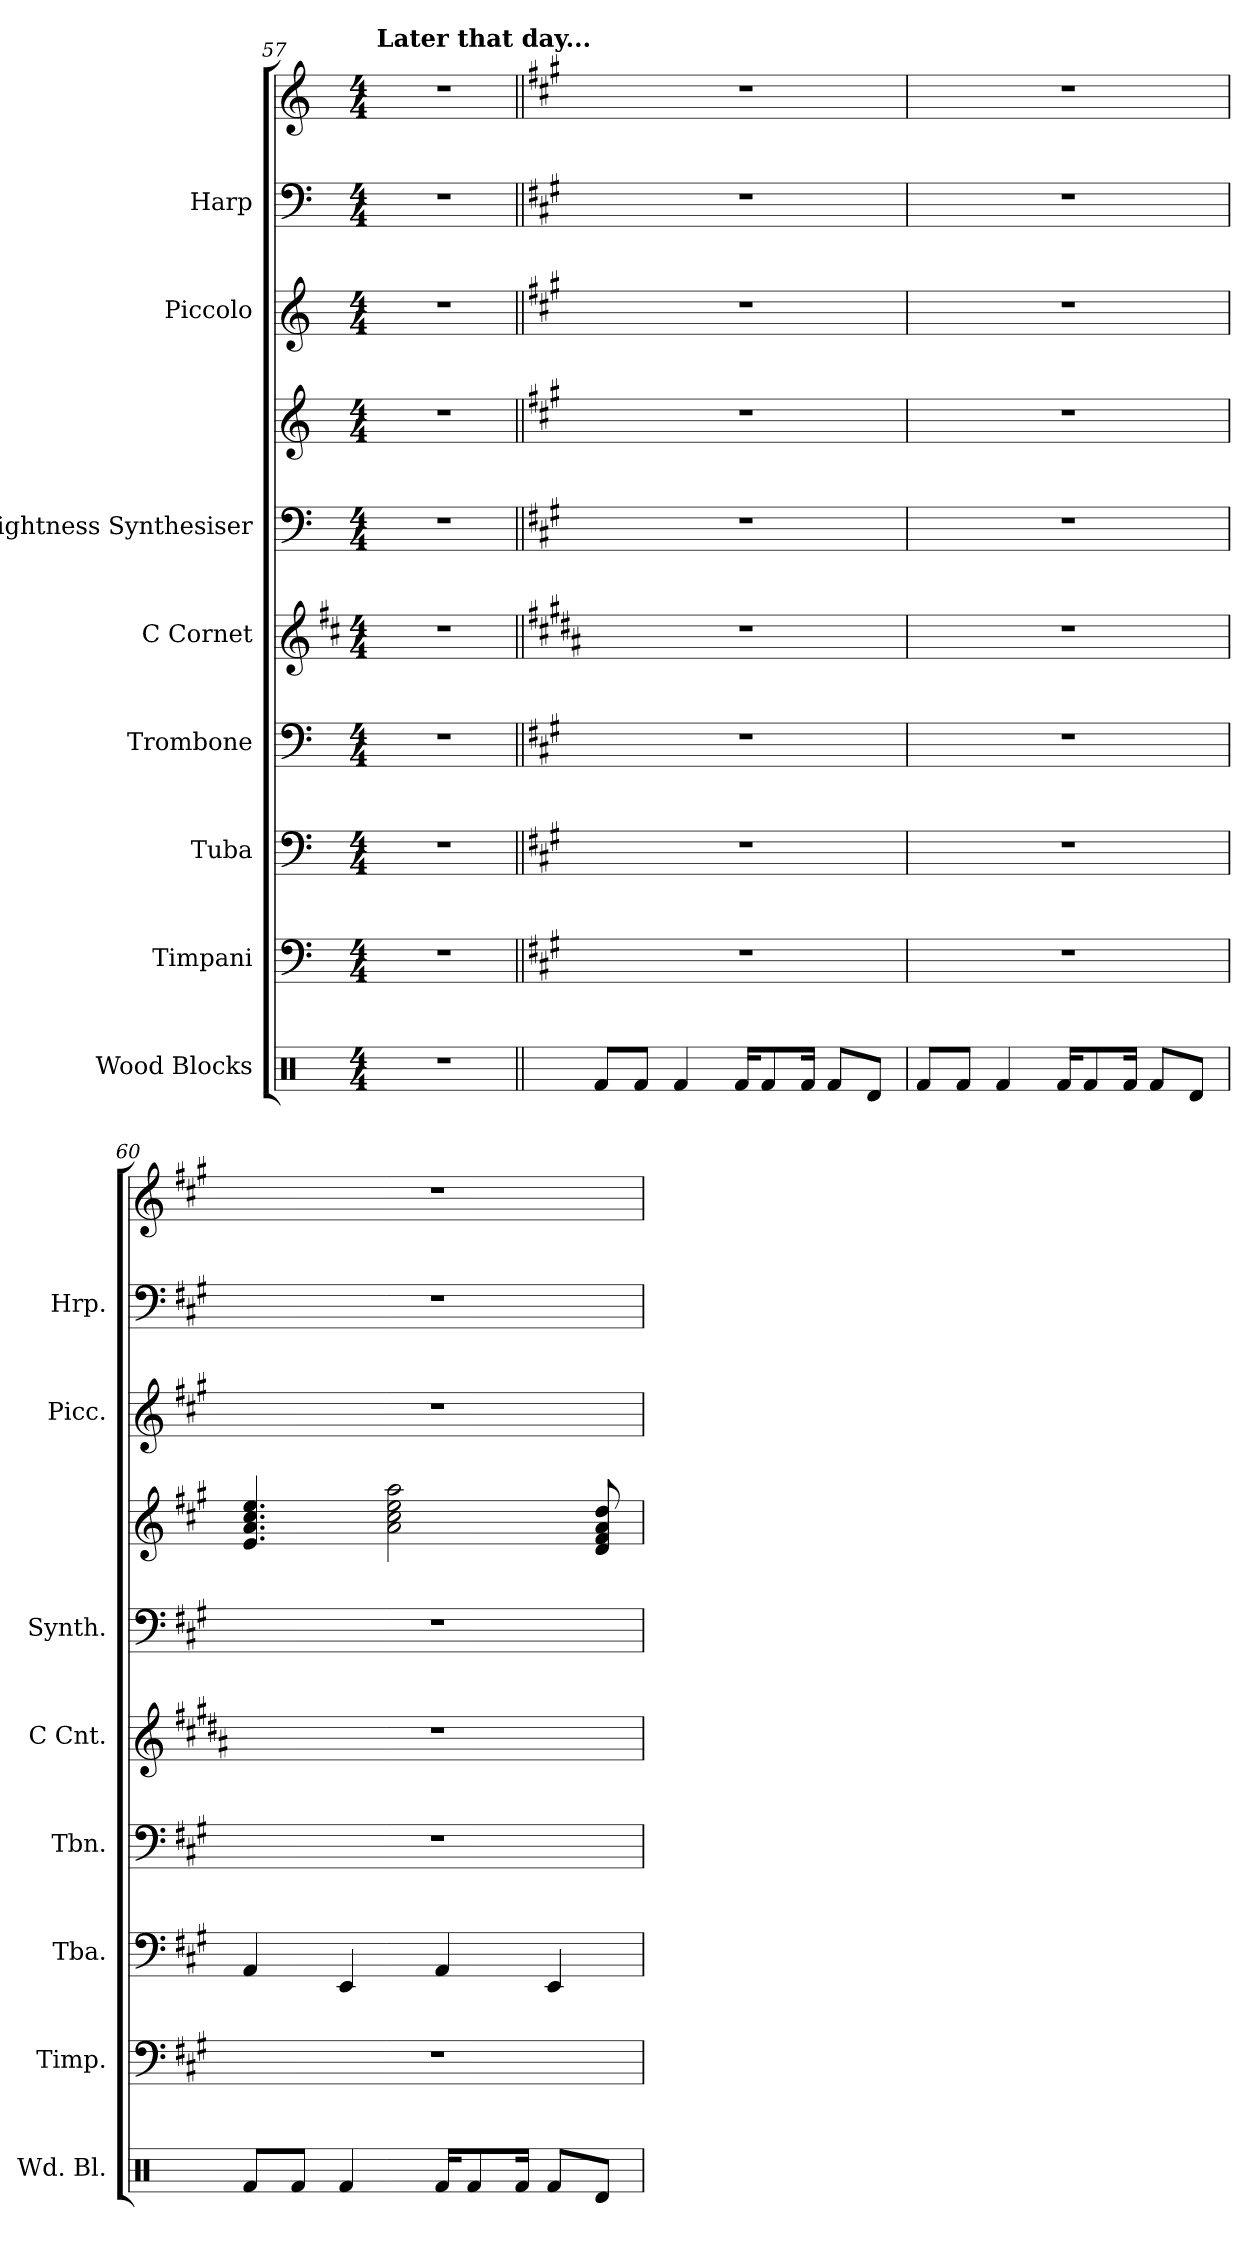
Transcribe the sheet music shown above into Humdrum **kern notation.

**kern	**kern	**kern	**kern	**kern	**kern	**kern	**kern	**kern	**kern
*part8	*part7	*part6	*part5	*part4	*part3	*part3	*part2	*part1	*part1
*staff10	*staff9	*staff8	*staff7	*staff6	*staff5	*staff4	*staff3	*staff2	*staff1
*I"Wood Blocks	*I"Timpani	*I"Tuba	*I"Trombone	*I"C Cornet	*I"Brightness Synthesiser	*	*I"Piccolo	*I"Harp	*
*I'Wd. Bl.	*I'Timp.	*I'Tba.	*I'Tbn.	*I'C Cnt.	*I'Synth.	*	*I'Picc.	*I'Hrp.	*
*clefX	*clefF4	*clefF4	*clefF4	*clefG2	*clefF4	*clefG2	*clefG2	*clefF4	*clefG2
*	*	*	*	*ITrd1c2	*	*	*ITrd-7c-12	*	*
*k[]	*k[]	*k[]	*k[]	*k[]	*k[]	*k[]	*k[]	*k[]	*k[]
*M4/4	*M4/4	*M4/4	*M4/4	*M4/4	*M4/4	*M4/4	*M4/4	*M4/4	*M4/4
=57	=57	=57	=57	=57	=57	=57	=57	=57	=57
!	!	!	!	!	!	!	!	!	!LO:TX:a:B:t=Later that day...
1r	1r	1r	1r	1r	1r	1r	1r	1r	1r
!!LO:PB:g=z
=58||	=58||	=58||	=58||	=58||	=58||	=58||	=58||	=58||	=58||
!!LO:REH:place=s1:a:B:fs=14:t=E
*	*k[f#c#g#]	*k[f#c#g#]	*k[f#c#g#]	*k[f#c#g#]	*k[f#c#g#]	*k[f#c#g#]	*k[f#c#g#]	*k[f#c#g#]	*k[f#c#g#]
*	*	*	*	*	*	*	*	*	*MM120
8Rf/L	1r	1r	1r	1r	1r	1r	1r	1r	1r
8Rf/J	.	.	.	.	.	.	.	.	.
4Rf/	.	.	.	.	.	.	.	.	.
16Rf/KL	.	.	.	.	.	.	.	.	.
8Rf/	.	.	.	.	.	.	.	.	.
16Rf/Jk	.	.	.	.	.	.	.	.	.
8Rf/L	.	.	.	.	.	.	.	.	.
8Rd/J	.	.	.	.	.	.	.	.	.
=59	=59	=59	=59	=59	=59	=59	=59	=59	=59
8Rf/L	1r	1r	1r	1r	1r	1r	1r	1r	1r
8Rf/J	.	.	.	.	.	.	.	.	.
4Rf/	.	.	.	.	.	.	.	.	.
16Rf/KL	.	.	.	.	.	.	.	.	.
8Rf/	.	.	.	.	.	.	.	.	.
16Rf/Jk	.	.	.	.	.	.	.	.	.
8Rf/L	.	.	.	.	.	.	.	.	.
8Rd/J	.	.	.	.	.	.	.	.	.
=60	=60	=60	=60	=60	=60	=60	=60	=60	=60
8Rf/L	1r	4AA/	1r	1r	1r	4.e/ 4.a/ 4.cc#/ 4.ee/	1r	1r	1r
8Rf/J	.	.	.	.	.	.	.	.	.
4Rf/	.	4EE/	.	.	.	.	.	.	.
.	.	.	.	.	.	2a\ 2cc#\ 2ee\ 2aa\	.	.	.
16Rf/KL	.	4AA/	.	.	.	.	.	.	.
8Rf/	.	.	.	.	.	.	.	.	.
16Rf/Jk	.	.	.	.	.	.	.	.	.
8Rf/L	.	4EE/	.	.	.	.	.	.	.
8Rd/J	.	.	.	.	.	8d/ 8f#/ 8a/ 8dd/	.	.	.
=	=	=	=	=	=	=	=	=	=
*-	*-	*-	*-	*-	*-	*-	*-	*-	*-
